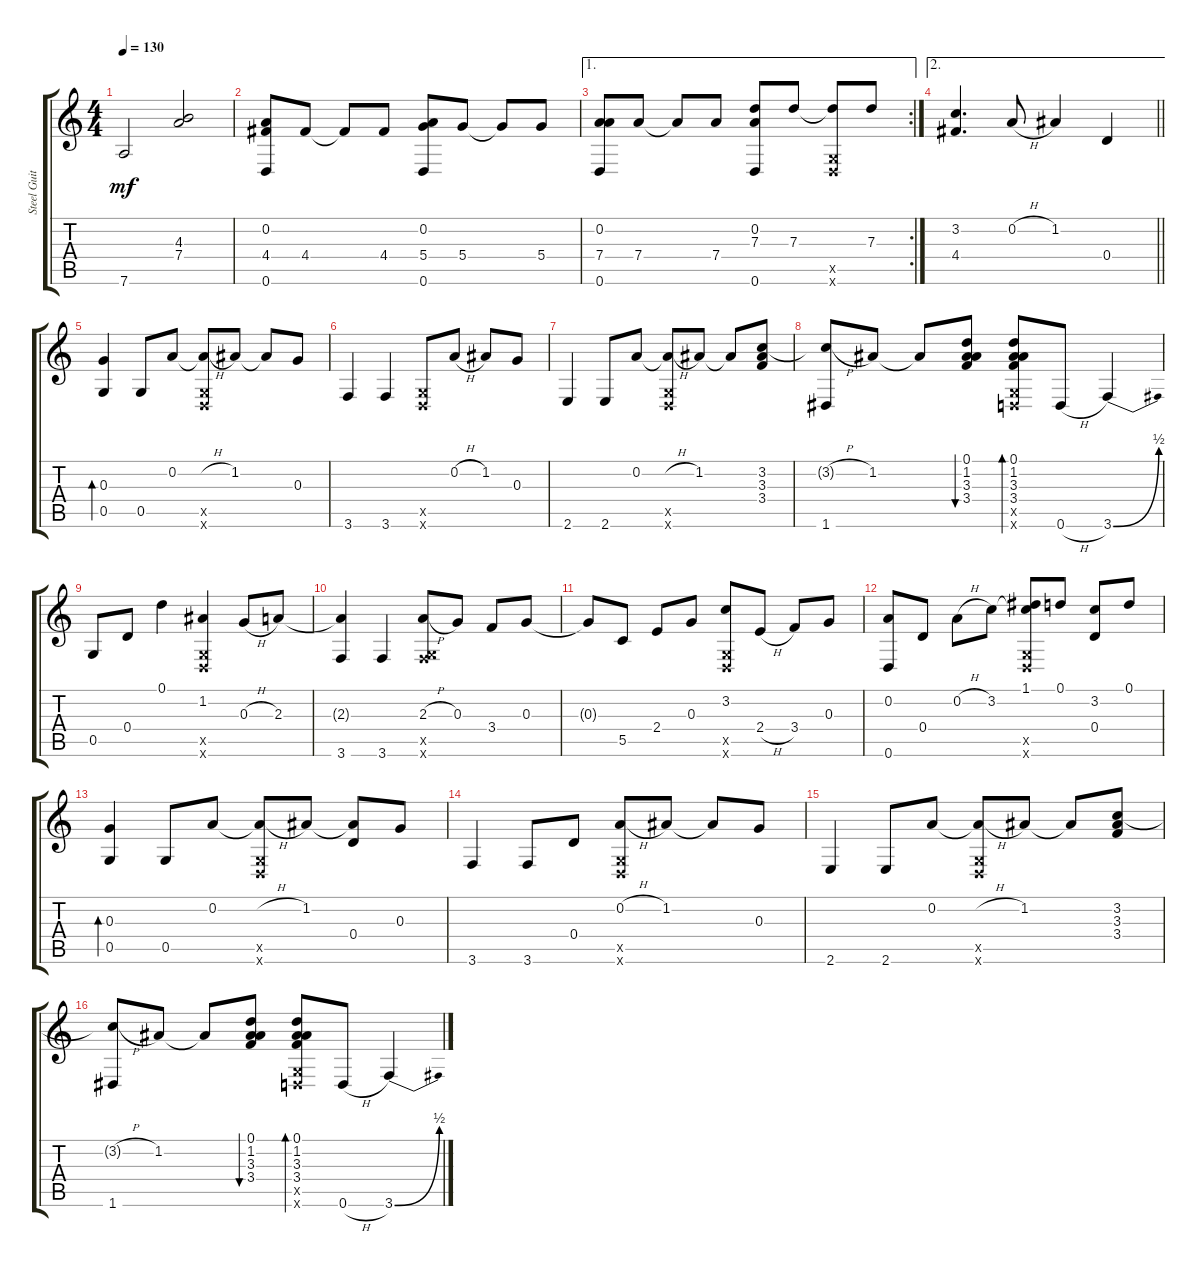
\track ("Steel Guitar" "Steel Guit") {instrument acousticguitarsteel}
\staff {score tabs}
\tuning (D4 A3 G3 D3 G2 D2) {hide}
\ts (4 4)
\tempo 130
\clef g2
\ks c
7.6.2{dy mf} (4.3 7.4).2 |
(0.2 4.4 0.6).8 4.4.8 4.4{t}.8 4.4.8 (0.2 5.4 0.6).8 5.4.8 5.4{t}.8 5.4.8 |
\ae 1
\rc 2
(0.2 7.4 0.6).8 7.4.8 7.4{t}.8 7.4.8 (0.2 7.3 0.6).8 7.3.8 (7.3{t} 0.5{x} 0.6{x}).8 7.3.8 |
\ae 2
\barLineRight lightlight
(3.2 4.4).4{d} 0.2{h}.8 1.2.4 0.4.4 |
(0.3 0.5).4{bd 30} 0.5.8 0.2.8 (0.2{h t} 0.5{x} 0.6{x}).8 1.2.8 1.2{t}.8 0.3.8 |
3.6.4 3.6.4 (0.5{x} 0.6{x}).8 0.2{h}.8 1.2.8 0.3.8 |
2.6.4 2.6.8 0.2.8 (0.2{h t} 0.5{x} 0.6{x}).8 1.2.8 1.2{t}.8 (3.2 3.3 3.4).8 |
(3.2{h t} 1.6).8 1.2.8 1.2{t}.8 (0.1 1.2 3.3 3.4).8{bu 30} (0.1 1.2 3.3 3.4 0.5{x} 0.6{x}).8{bd 30} 0.6{h}.8 3.6{be (bend 0 0 60 2)}.4 |
0.5.8 0.4.8 0.1.4 (1.2 0.5{x} 0.6{x}).4 0.3{h}.8 2.3.8 |
(2.3{t} 3.6).4 3.6.4 (2.3{h} 0.5{x} 3.6{x}).8 0.3.8 3.4.8 0.3.8 |
0.3{t}.8 5.5.8 2.4.8 0.3.8 (3.2 0.5{x} 0.6{x}).8 2.4{h}.8 3.4.8 0.3.8 |
(0.2 0.6).8 0.4.8 0.2{h}.8 3.2.8 (1.1 3.2{t} 0.5{x} 0.6{x}).8 0.1.8 (3.2 0.4).8 0.1.8 |
(0.3 0.5).4{bd 30} 0.5.8 0.2.8 (0.2{h t} 0.5{x} 0.6{x}).8 1.2.8 (1.2{t} 0.4).8 0.3.8 |
3.6.4 3.6.8 0.4.8 (0.2{h} 0.5{x} 0.6{x}).8 1.2.8 1.2{t}.8 0.3.8 |
2.6.4 2.6.8 0.2.8 (0.2{h t} 0.5{x} 0.6{x}).8 1.2.8 1.2{t}.8 (3.2 3.3 3.4).8 |
(3.2{h t} 1.6).8 1.2.8 1.2{t}.8 (0.1 1.2 3.3 3.4).8{bu 30} (0.1 1.2 3.3 3.4 0.5{x} 0.6{x}).8{bd 30} 0.6{h}.8 3.6{be (bend 0 0 60 2)}.4
